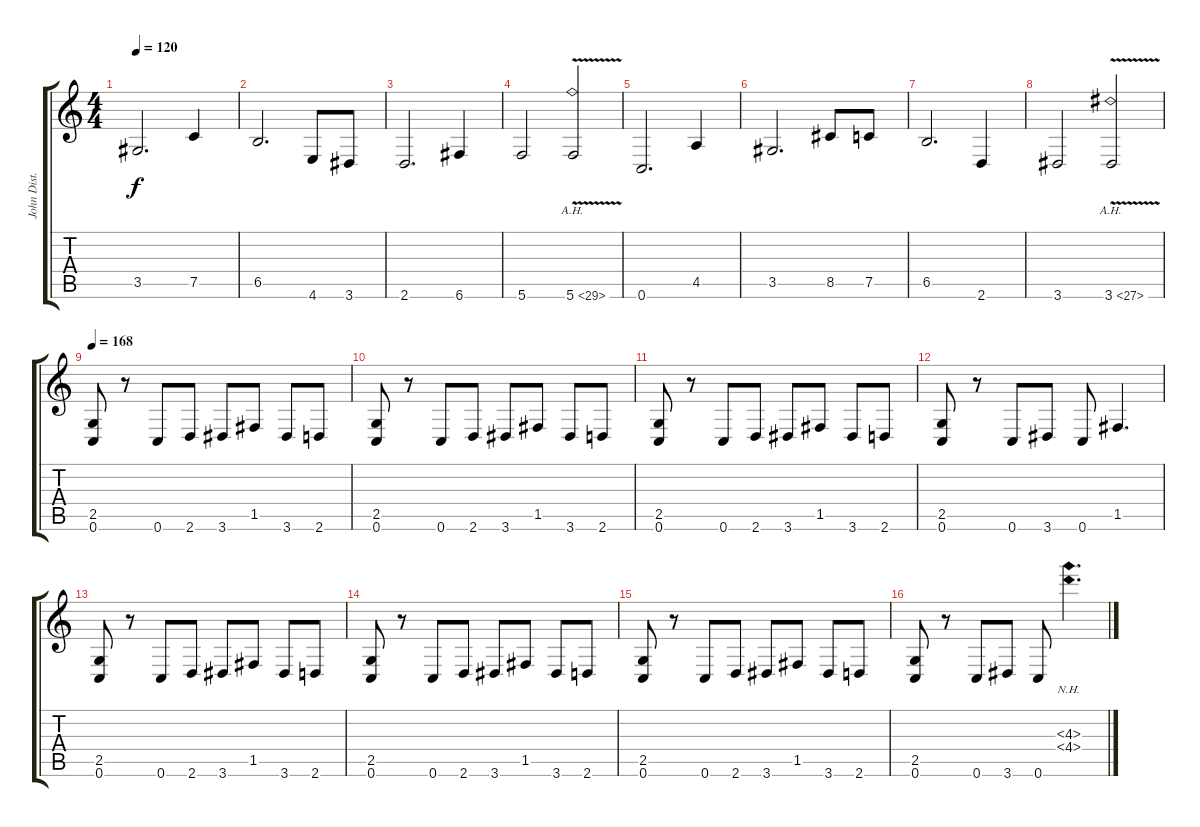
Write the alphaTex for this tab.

\track ("John Dist." "John Dist.") {instrument distortionguitar}
\staff {score tabs}
\tuning (C4 G3 Eb3 Bb2 F2 C2) {hide}
\ts (4 4)
\tempo 120
\clef g2
\ks c
3.5.2{d dy f} 7.5.4 |
6.5.2{d} 4.6.8 3.6.8 |
2.6.2{d} 6.6.4 |
5.6.2 5.6{ah 24 v}.2 |
0.6.2{d} 4.5.4 |
3.5.2{d} 8.5.8 7.5.8 |
6.5.2{d} 2.6.4 |
3.6.2 3.6{ah 24 v}.2 |
\tempo 168
(2.5 0.6).8 r.8 0.6.8 2.6.8 3.6.8 1.5.8 3.6.8 2.6.8 |
(2.5 0.6).8 r.8 0.6.8 2.6.8 3.6.8 1.5.8 3.6.8 2.6.8 |
(2.5 0.6).8 r.8 0.6.8 2.6.8 3.6.8 1.5.8 3.6.8 2.6.8 |
(2.5 0.6).8 r.8 0.6.8 3.6.8 0.6.8 1.5.4{d} |
(2.5 0.6).8 r.8 0.6.8 2.6.8 3.6.8 1.5.8 3.6.8 2.6.8 |
(2.5 0.6).8 r.8 0.6.8 2.6.8 3.6.8 1.5.8 3.6.8 2.6.8 |
(2.5 0.6).8 r.8 0.6.8 2.6.8 3.6.8 1.5.8 3.6.8 2.6.8 |
(2.5 0.6).8 r.8 0.6.8 3.6.8 0.6.8 (4.3{nh} 4.4{nh}).4{d}
